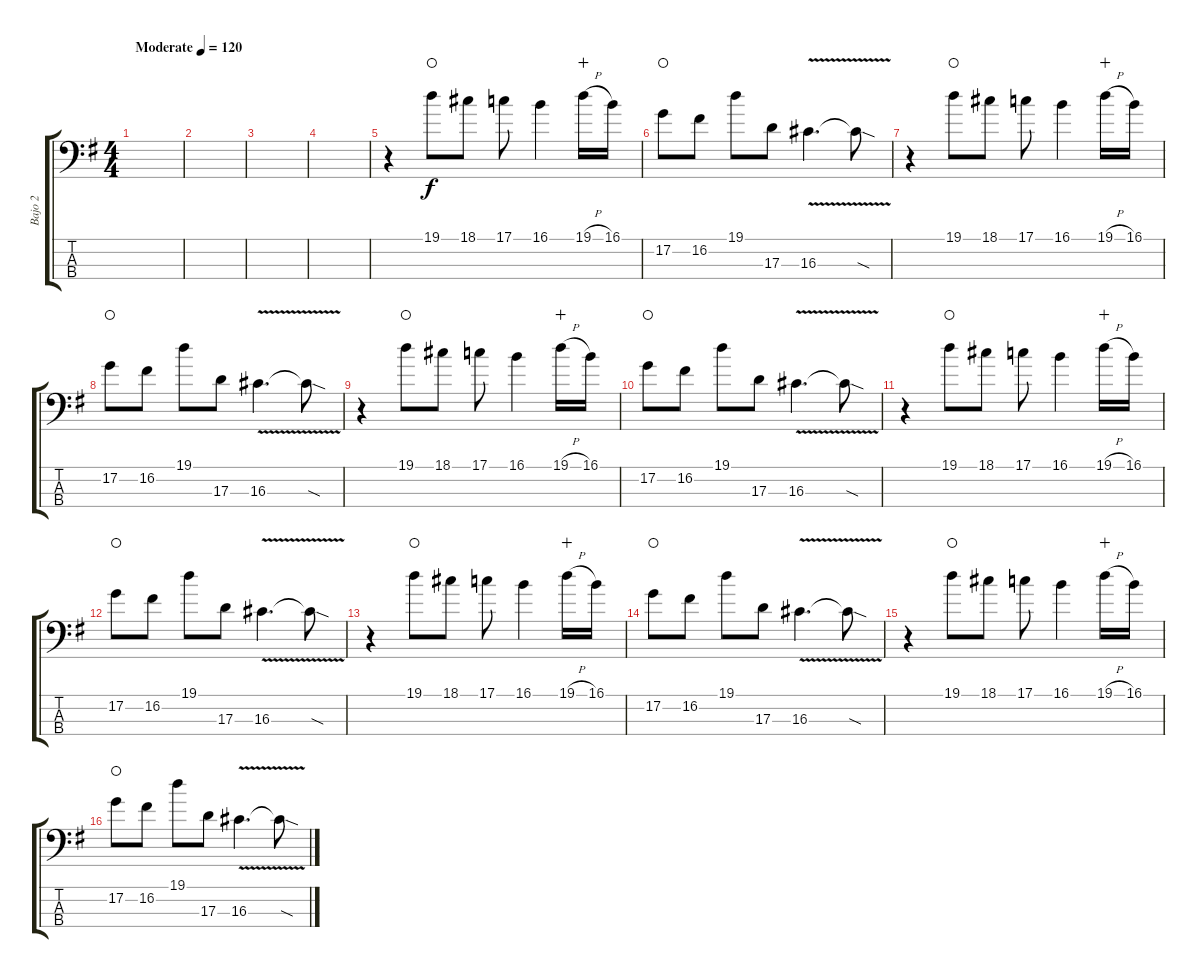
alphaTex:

\track ("Bajo 2" "Bajo 2") {instrument electricbassfinger}
\staff {score tabs}
\tuning (G2 D2 A1 E1) {hide}
\ts (4 4)
\tempo (120 "Moderate")
\clef f4
\ks g
|
|
|
|
r.4 19.1.8{waho} 18.1.8 17.1.8 16.1.4 19.1{h}.16{wahc} 16.1.16 |
17.2.8{waho} 16.2.8 19.1.8 17.3.8 16.3{v}.4{d} 16.3{sod t}.8 |
r.4 19.1.8{waho} 18.1.8 17.1.8 16.1.4 19.1{h}.16{wahc} 16.1.16 |
17.2.8{waho} 16.2.8 19.1.8 17.3.8 16.3{v}.4{d} 16.3{sod t}.8 |
r.4 19.1.8{waho} 18.1.8 17.1.8 16.1.4 19.1{h}.16{wahc} 16.1.16 |
17.2.8{waho} 16.2.8 19.1.8 17.3.8 16.3{v}.4{d} 16.3{sod t}.8 |
r.4 19.1.8{waho} 18.1.8 17.1.8 16.1.4 19.1{h}.16{wahc} 16.1.16 |
17.2.8{waho} 16.2.8 19.1.8 17.3.8 16.3{v}.4{d} 16.3{sod t}.8 |
r.4 19.1.8{waho} 18.1.8 17.1.8 16.1.4 19.1{h}.16{wahc} 16.1.16 |
17.2.8{waho} 16.2.8 19.1.8 17.3.8 16.3{v}.4{d} 16.3{sod t}.8 |
r.4 19.1.8{waho} 18.1.8 17.1.8 16.1.4 19.1{h}.16{wahc} 16.1.16 |
17.2.8{waho} 16.2.8 19.1.8 17.3.8 16.3{v}.4{d} 16.3{sod t}.8
